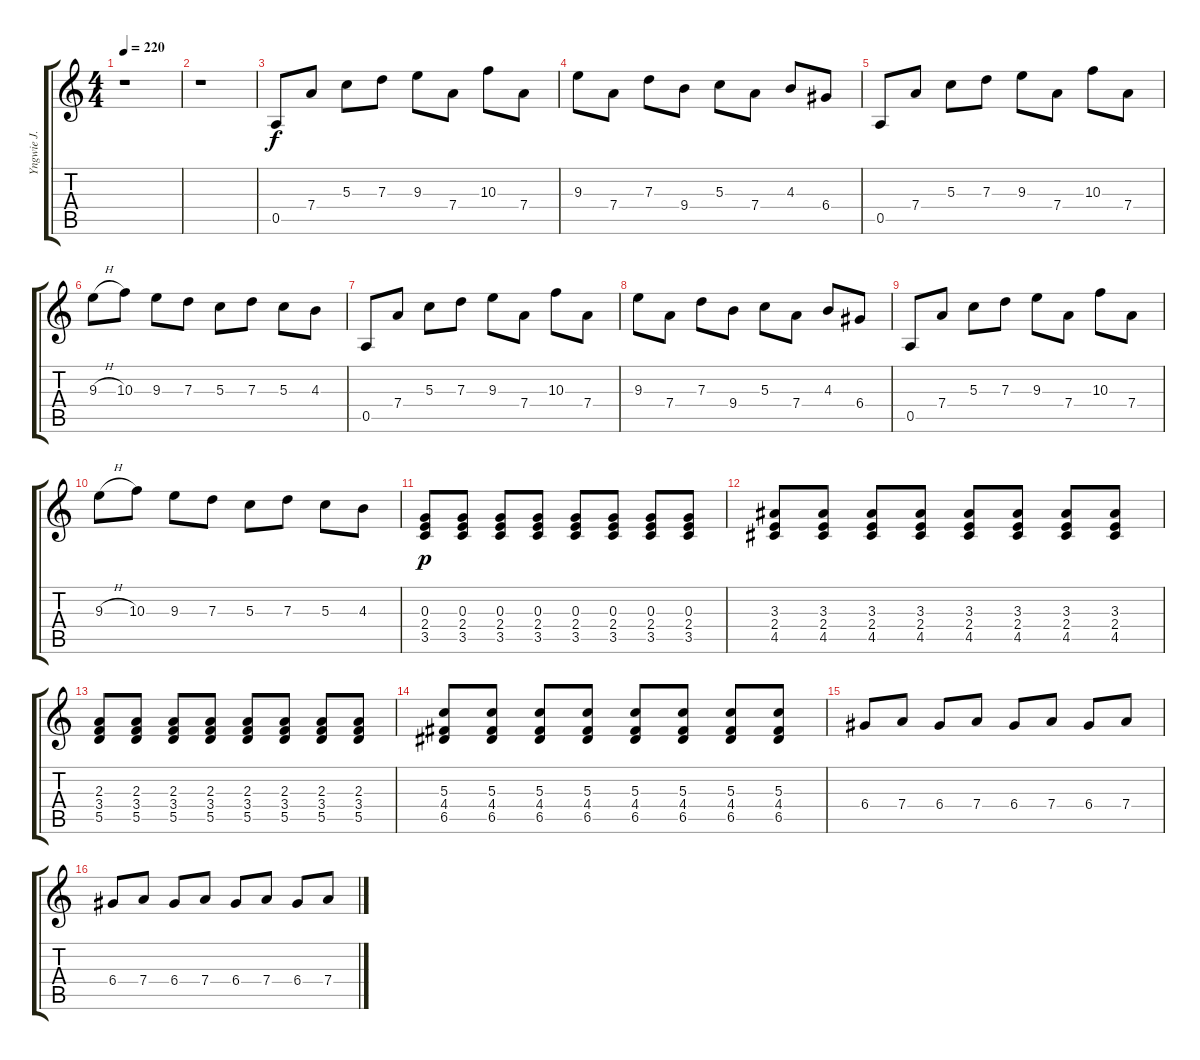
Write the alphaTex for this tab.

\track ("Yngwie J. Malmsteen (Acoustic Guitar I)" "Yngwie J. ") {instrument acousticguitarnylon}
\staff {score tabs}
\tuning (E4 B3 G3 D3 A2 E2) {hide}
\ts (4 4)
\tempo 220
\clef g2
\ks c
r.1{dy f} |
r.1 |
0.5.8 7.4.8 5.3.8 7.3.8 9.3.8 7.4.8 10.3.8 7.4.8 |
9.3.8 7.4.8 7.3.8 9.4.8 5.3.8 7.4.8 4.3.8 6.4.8 |
0.5.8 7.4.8 5.3.8 7.3.8 9.3.8 7.4.8 10.3.8 7.4.8 |
9.3{h}.8 10.3.8 9.3.8 7.3.8 5.3.8 7.3.8 5.3.8 4.3.8 |
0.5.8 7.4.8 5.3.8 7.3.8 9.3.8 7.4.8 10.3.8 7.4.8 |
9.3.8 7.4.8 7.3.8 9.4.8 5.3.8 7.4.8 4.3.8 6.4.8 |
0.5.8 7.4.8 5.3.8 7.3.8 9.3.8 7.4.8 10.3.8 7.4.8 |
9.3{h}.8 10.3.8 9.3.8 7.3.8 5.3.8 7.3.8 5.3.8 4.3.8 |
(0.3 2.4 3.5).8{dy p} (0.3 2.4 3.5).8 (0.3 2.4 3.5).8 (0.3 2.4 3.5).8 (0.3 2.4 3.5).8 (0.3 2.4 3.5).8 (0.3 2.4 3.5).8 (0.3 2.4 3.5).8 |
(3.3 2.4 4.5).8 (3.3 2.4 4.5).8 (3.3 2.4 4.5).8 (3.3 2.4 4.5).8 (3.3 2.4 4.5).8 (3.3 2.4 4.5).8 (3.3 2.4 4.5).8 (3.3 2.4 4.5).8 |
(2.3 3.4 5.5).8 (2.3 3.4 5.5).8 (2.3 3.4 5.5).8 (2.3 3.4 5.5).8 (2.3 3.4 5.5).8 (2.3 3.4 5.5).8 (2.3 3.4 5.5).8 (2.3 3.4 5.5).8 |
(5.3 4.4 6.5).8 (5.3 4.4 6.5).8 (5.3 4.4 6.5).8 (5.3 4.4 6.5).8 (5.3 4.4 6.5).8 (5.3 4.4 6.5).8 (5.3 4.4 6.5).8 (5.3 4.4 6.5).8 |
6.4.8 7.4.8 6.4.8 7.4.8 6.4.8 7.4.8 6.4.8 7.4.8 |
6.4.8 7.4.8 6.4.8 7.4.8 6.4.8 7.4.8 6.4.8 7.4.8
